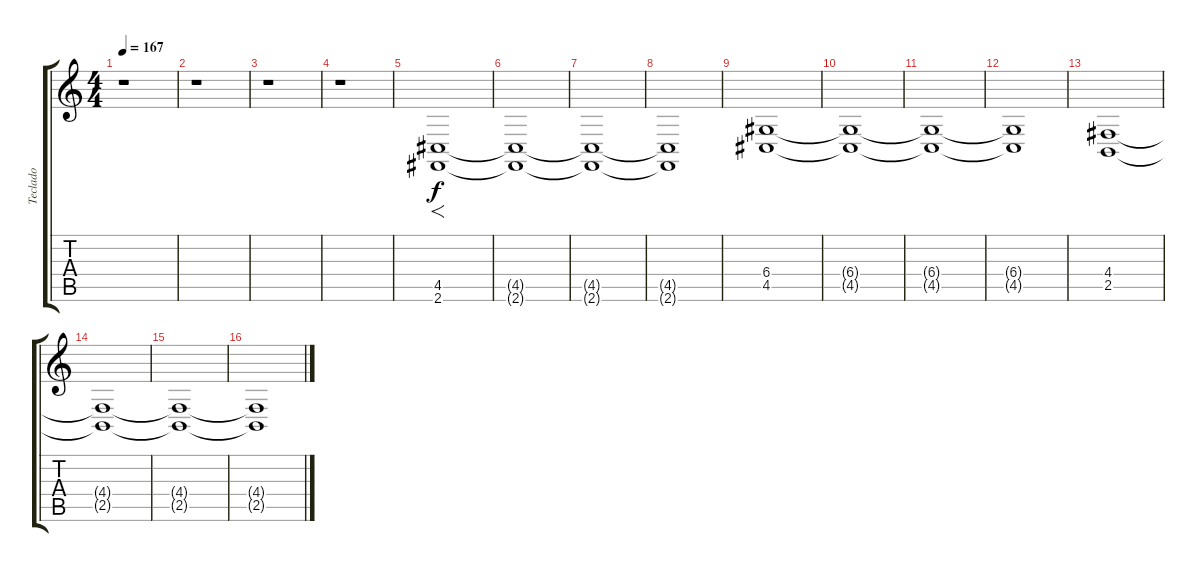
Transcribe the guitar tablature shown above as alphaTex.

\track ("Teclado" "Teclado") {instrument stringensemble1}
\staff {score tabs}
\tuning (E4 B3 G3 D3 A2 E2) {hide}
\ts (4 4)
\tempo 167
\clef g2
\ks c
r.1{dy f} |
r.1 |
r.1 |
r.1 |
(4.5 2.6).1{f} |
(4.5{t} 2.6{t}).1 |
(4.5{t} 2.6{t}).1 |
(4.5{t} 2.6{t}).1 |
(6.4 4.5).1 |
(6.4{t} 4.5{t}).1 |
(6.4{t} 4.5{t}).1 |
(6.4{t} 4.5{t}).1 |
(4.4 2.5).1 |
(4.4{t} 2.5{t}).1 |
(4.4{t} 2.5{t}).1 |
(4.4{t} 2.5{t}).1
